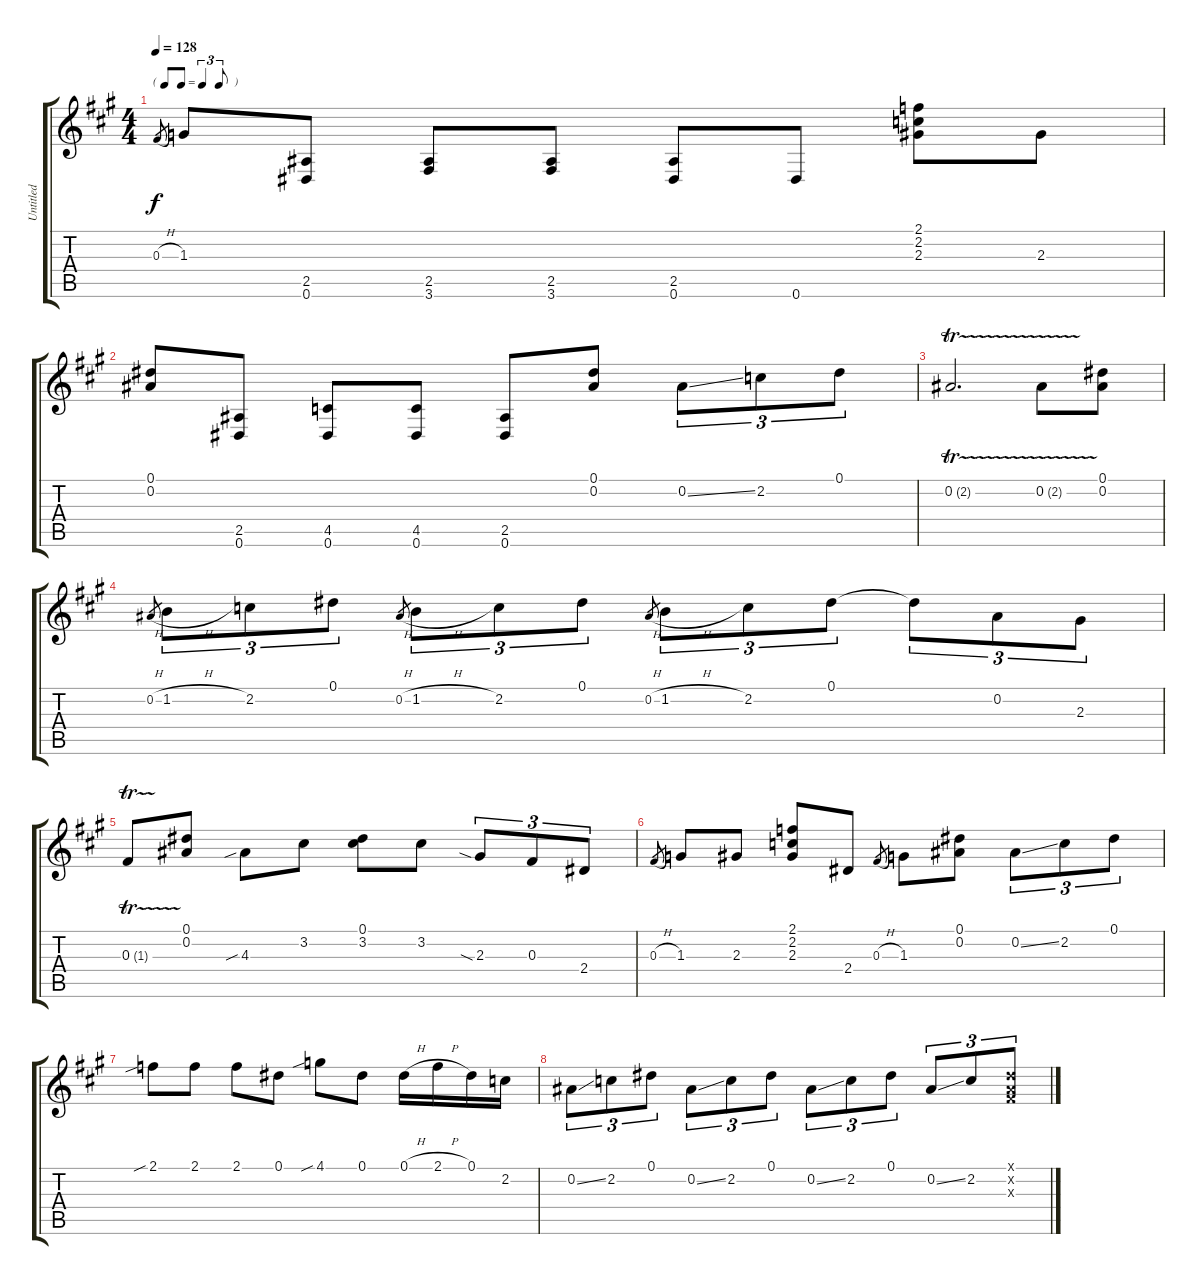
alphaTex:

\track ("Untitled" "Untitled") {instrument distortionguitar}
\staff {score tabs}
\tuning (Eb4 Bb3 Gb3 Db3 Ab2 Eb2) {hide}
\ts (4 4)
\tf triplet8th
\tempo 128
\clef g2
\ks a
0.3{h}.8{gr dy f} 1.3.8 (2.5 0.6).8 (2.5 3.6).8 (2.5 3.6).8 (2.5 0.6).8 0.6.8 (2.1 2.2 2.3).8 2.3.8 |
(0.1 0.2).8 (2.5 0.6).8 (4.5 0.6).8 (4.5 0.6).8 (2.5 0.6).8 (0.1 0.2).8 0.2{ss}.8{tu (3 2)} 2.2.8{tu (3 2)} 0.1.8{tu (3 2)} |
0.2{tr (2 32)}.2{d} 0.2{tr (2 32)}.8 (0.1 0.2).8 |
0.2{h}.8{gr} 1.2{h}.8{tu (3 2)} 2.2.8{tu (3 2)} 0.1.8{tu (3 2)} 0.2{h}.8{gr} 1.2{h}.8{tu (3 2)} 2.2.8{tu (3 2)} 0.1.8{tu (3 2)} 0.2{h}.8{gr} 1.2{h}.8{tu (3 2)} 2.2.8{tu (3 2)} 0.1.8{tu (3 2)} 0.1{t}.8{tu (3 2)} 0.2.8{tu (3 2)} 2.3.8{tu (3 2)} |
0.3{tr (1 32)}.8 (0.1 0.2).8 4.3{sib}.8 3.2.8 (0.1 3.2).8 3.2.8 2.3{sia}.8{tu (3 2)} 0.3.8{tu (3 2)} 2.4.8{tu (3 2)} |
0.3{h}.8{gr} 1.3.8 2.3.8 (2.1 2.2 2.3).8 2.4.8 0.3{h}.8{gr} 1.3.8 (0.1 0.2).8 0.2{ss}.8{tu (3 2)} 2.2.8{tu (3 2)} 0.1.8{tu (3 2)} |
2.1{sib}.8 2.1.8 2.1.8 0.1.8 4.1{sib}.8 0.1.8 0.1{h}.16 2.1{h}.16 0.1.16 2.2.16 |
0.2{ss}.8{tu (3 2)} 2.2.8{tu (3 2)} 0.1.8{tu (3 2)} 0.2{ss}.8{tu (3 2)} 2.2.8{tu (3 2)} 0.1.8{tu (3 2)} 0.2{ss}.8{tu (3 2)} 2.2.8{tu (3 2)} 0.1.8{tu (3 2)} 0.2{ss}.8{tu (3 2)} 2.2.8{tu (3 2)} (0.1{x} 0.2{x} 0.3{x}).8{tu (3 2)}
